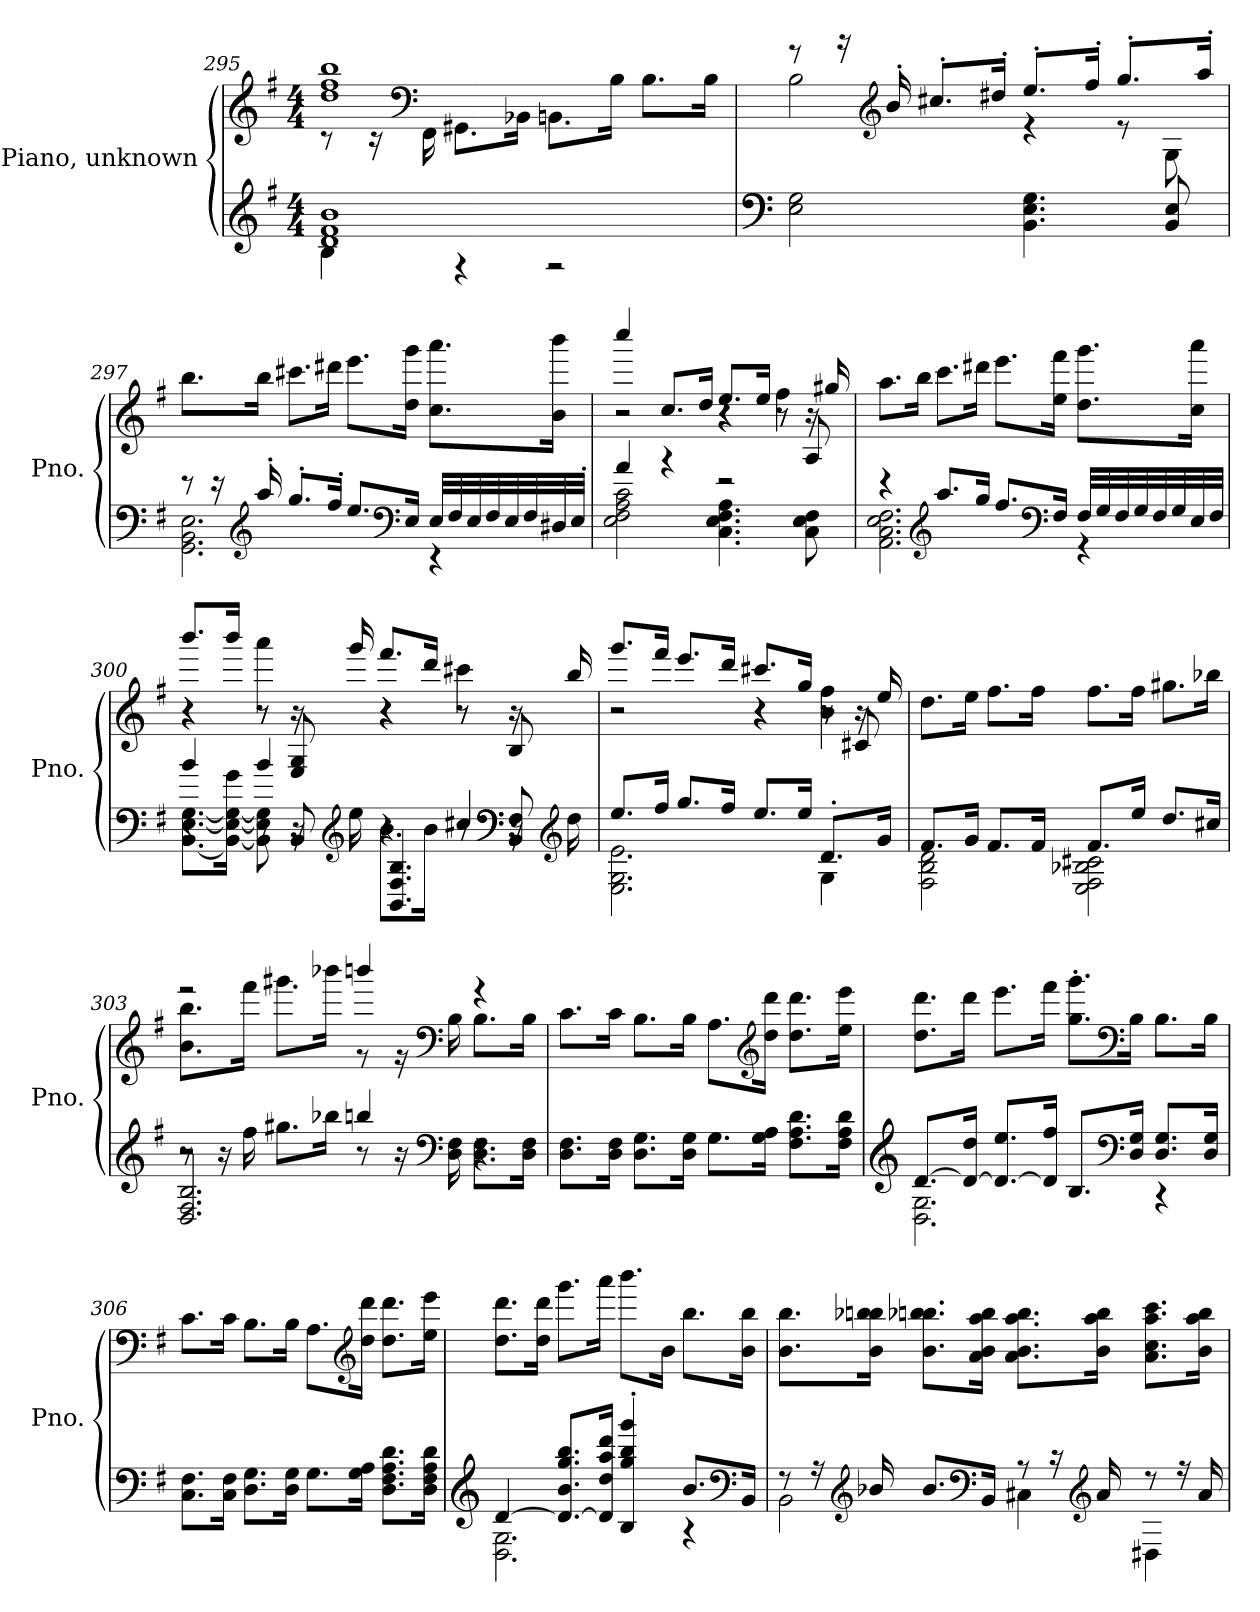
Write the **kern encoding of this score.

**kern	**kern
*part1	*part1
*staff2	*staff1
*I"Piano, unknown	*
*I'Pno.	*
!!LO:LB:g=z
*clefG2	*clefG2
*k[f#]	*k[f#]
*M4/4	*M4/4
=295	=295
*^	*^
1d 1f# 1b	4B\	1dd 1ff# 1bb	8r
.	.	.	16r
*	*	*clefF4	*
.	.	.	16FF#\
.	4r	.	8.GG#X\L
.	.	.	16BB-X\Jk
.	2r	.	8.BBn\L
.	.	.	16B\Jk
.	.	.	8.B\L
.	.	.	16B\Jk
*v	*v	*	*
=296	=296	=296
*clefF4	*	*
2E\ 2G\	8r	2B\
.	16r	.
*	*clefG2	*
.	16b'/	.
.	8.cc#X'/L	.
.	16dd#X'/Jk	.
4.BB\ 4.E\ 4.G\	8.ee'/L	4r
.	16ff#'/Jk	.
.	8.gg'/L	8r
8BB/ 8E/	.	8G\
.	16aa'/Jk	.
*	*v	*v
!!LO:PB:g=z
=297	=297
*^	*
8r	2.GG\ 2.BB\ 2.E\	8.bb\L
16r	.	.
*clefG2	*	*
16aa'/	.	16bb\Jk
8.gg'/L	.	8.ccc#X\L
16ff#'/Jk	.	16ddd#X\Jk
8.ee/L	.	8.eee\L
*clefF4	*	*
16E/Jk	.	16dd\ 16ggg\Jk
32E/LLL	4r	8.cc\ 8.aaa\L
32F#/	.	.
32E/	.	.
32F#/	.	.
32E/	.	.
32F#/	.	.
32D#X/	.	16b\ 16bbb\Jk
32E'/JJJ	.	.
=298	=298	=298
*	*	*^
*	*	*	*^
4a/	2E\ 2F#\ 2A\ 2c\	4cccc/	2r	2r
4r	.	8.cc/L	.	.
.	.	16dd/Jk	.	.
2r	4.C\ 4.E\ 4.F#\ 4.A\	8.ee/L	4r	4r
.	.	16ee/Jk	.	.
.	.	8r	4ff#\	8r
.	8C\ 8E\ 8F#\	16r	.	8A/
.	.	16gg#X/	.	.
*	*	*v	*v	*v
!!LO:LB:g=z
=299	=299	=299
4r	2.AA\ 2.C\ 2.E\ 2.F#\	8.aa\L
.	.	16bb\Jk
*clefG2	*	*
8.aa/L	.	8.ccc\L
16gg/Jk	.	16ddd#X\Jk
8.ff#/L	.	8.eee\L
*clefF4	*	*
16F#/Jk	.	16ee\ 16fff#\Jk
32F#/LLL	4r	8.dd\ 8.ggg\L
32G/	.	.
32F#/	.	.
32G/	.	.
32F#/	.	.
32G/	.	.
32E/	.	16cc\ 16aaa\Jk
32F#/JJJ	.	.
=300	=300	=300
*	*^	*^
*	*	*	*	*^
4b/	[8.BB\ [8.E\ [8.G\L	4r	8.bbb/L	4r	4r
.	16BB\_ 16E\_ 16G\_ 16g\Jk	.	16bbb/Jk	.	.
4b/	8BB\] 8E\] 8G\]	8r	8r	4aaa\	8r
.	16r	8BB/	16r	.	8E/ 8G/
*clefG2	*	*	*	*	*
.	16ee\	.	16ggg/	.	.
4r	8.b\L	4.BB/ 4.F#/ 4.B/	8.fff#/L	4r	4r
.	16b\Jk	.	16ddd/Jk	.	.
4cc#X/	8r	.	8r	4ccc#X\	8r
*clefF4	*	*	*	*	*
.	16r	8BB/ 8F#/	16r	.	8B/
*clefG2	*	*	*	*	*
.	16dd\	.	16bb/	.	.
*	*v	*v	*	*	*
!!LO:LB:g=z	!!	!!
=301	=301	=301	=301	=301
8.ee/L	2.E\ 2.G\ 2.e\	8.ggg/L	2r	2r
16ff#/Jk	.	16fff#/Jk	.	.
8.gg/L	.	8.eee/L	.	.
16ff#/Jk	.	16ddd/Jk	.	.
8.ee/L	.	8.ccc#X/L	4r	4r
16ee/Jk	.	16gg/Jk	.	.
8.d'/L	4G\	8r	4b\ 4ff#\	8r
.	.	16r	.	8c#X/
16g/Jk	.	16ee/	.	.
*	*	*v	*v	*v
=302	=302	=302
8.f#/L	2F#\ 2B\ 2d\	8.dd\L
16g/Jk	.	16ee\Jk
8.f#/L	.	8.ff#\L
16f#/Jk	.	16ff#\Jk
8.f#/L	2E\ 2F#\ 2B-X\ 2c#X\	8.ff#\L
16ee/Jk	.	16ff#\Jk
8.dd/L	.	8.gg#X\L
16cc#X/Jk	.	16bb-X\Jk
=303	=303	=303
*	*^	*^
2r	8r	2.D/ 2.F#/ 2.B/	2r	8.b\ 8.bb\L
.	16r	.	.	.
.	16ff#\	.	.	16fff#\Jk
.	8.gg#X\L	.	.	8.ggg#X\L
.	16bb-X\Jk	.	.	16bbb-X\Jk
4bbn/	8r	.	4bbbn/	8r
.	16r	.	.	16r
*clefF4	*	*	*clefF4	*
.	16D\ 16F#\	.	.	16B\
4r	8.D\ 8.F#\L	4r	4r	8.B\L
.	16D\ 16F#\Jk	.	.	16B\Jk
*v	*v	*v	*	*
*	*v	*v
!!LO:LB:g=z
=304	=304
8.D\ 8.F#\L	8.c\L
16D\ 16F#\Jk	16c\Jk
8.D\ 8.G\L	8.B\L
16D\ 16G\Jk	16B\Jk
8.G\L	8.A\L
*	*clefG2
16G\ 16A\Jk	16dd\ 16ddd\Jk
8.F#\ 8.A\ 8.d\L	8.dd\ 8.ddd\L
16F#\ 16A\ 16d\Jk	16ee\ 16eee\Jk
=305	=305
*clefG2	*
*^	*
[8.d/L	2.D\ 2.G\	8.dd\ 8.ddd\L
16d/_ 16dd/Jk	.	16ddd\Jk
8.d/_ 8.ee/L	.	8.eee\L
16d/] 16ff#/Jk	.	16fff#\Jk
8.B/L	.	8.gg\' 8.ggg\'L
*clefF4	*	*clefF4
16D/ 16G/Jk	.	16B\Jk
8.D/ 8.G/L	4r	8.B\L
16D/ 16G/Jk	.	16B\Jk
*v	*v	*
=306	=306
8.C\ 8.F#\L	8.c\L
16C\ 16F#\Jk	16c\Jk
8.D\ 8.G\L	8.B\L
16D\ 16G\Jk	16B\Jk
8.G\L	8.A\L
*	*clefG2
16G\ 16A\Jk	16dd\ 16ddd\Jk
8.D\ 8.F#\ 8.A\ 8.d\L	8.dd\ 8.ddd\L
16D\ 16F#\ 16A\ 16d\Jk	16ee\ 16eee\Jk
!!LO:LB:g=z
=307	=307
*clefG2	*
*^	*
[4d/	2.D\ 2.G\	8.dd\ 8.ddd\L
.	.	16dd\ 16ddd\Jk
8.d/_ 8.b/ 8.gg/ 8.bb/L	.	8.ggg\L
16d/] 16dd/ 16aa/ 16ddd/Jk	.	16aaa\Jk
4B/' 4gg/' 4bb/' 4ggg/'	.	8.bbb\L
.	.	16b\Jk
8.b/L	4r	8.bb\L
*clefF4	*	*
16BB/Jk	.	16b\ 16bb\Jk
=308	=308	=308
8r	2BB\	8.b\ 8.bb\L
16r	.	.
*clefG2	*	*
16b-X/	.	16b\ 16bb-X\ 16bbn\Jk
8.b-/L	.	8.b\ 8.bb-X\ 8.bbn\L
*clefF4	*	*
16BB/Jk	.	16a\ 16b\ 16aa\ 16bb\Jk
8r	4C#X\	8.a\ 8.b\ 8.aa\ 8.bb\L
16r	.	.
*clefG2	*	*
16a/	.	16b\ 16aa\ 16bb\Jk
8r	4D#X\	8.a\ 8.cc\ 8.aa\ 8.ccc\L
16r	.	.
16a/	.	16b\ 16aa\ 16bb\Jk
*v	*v	*
=	=
*-	*-
